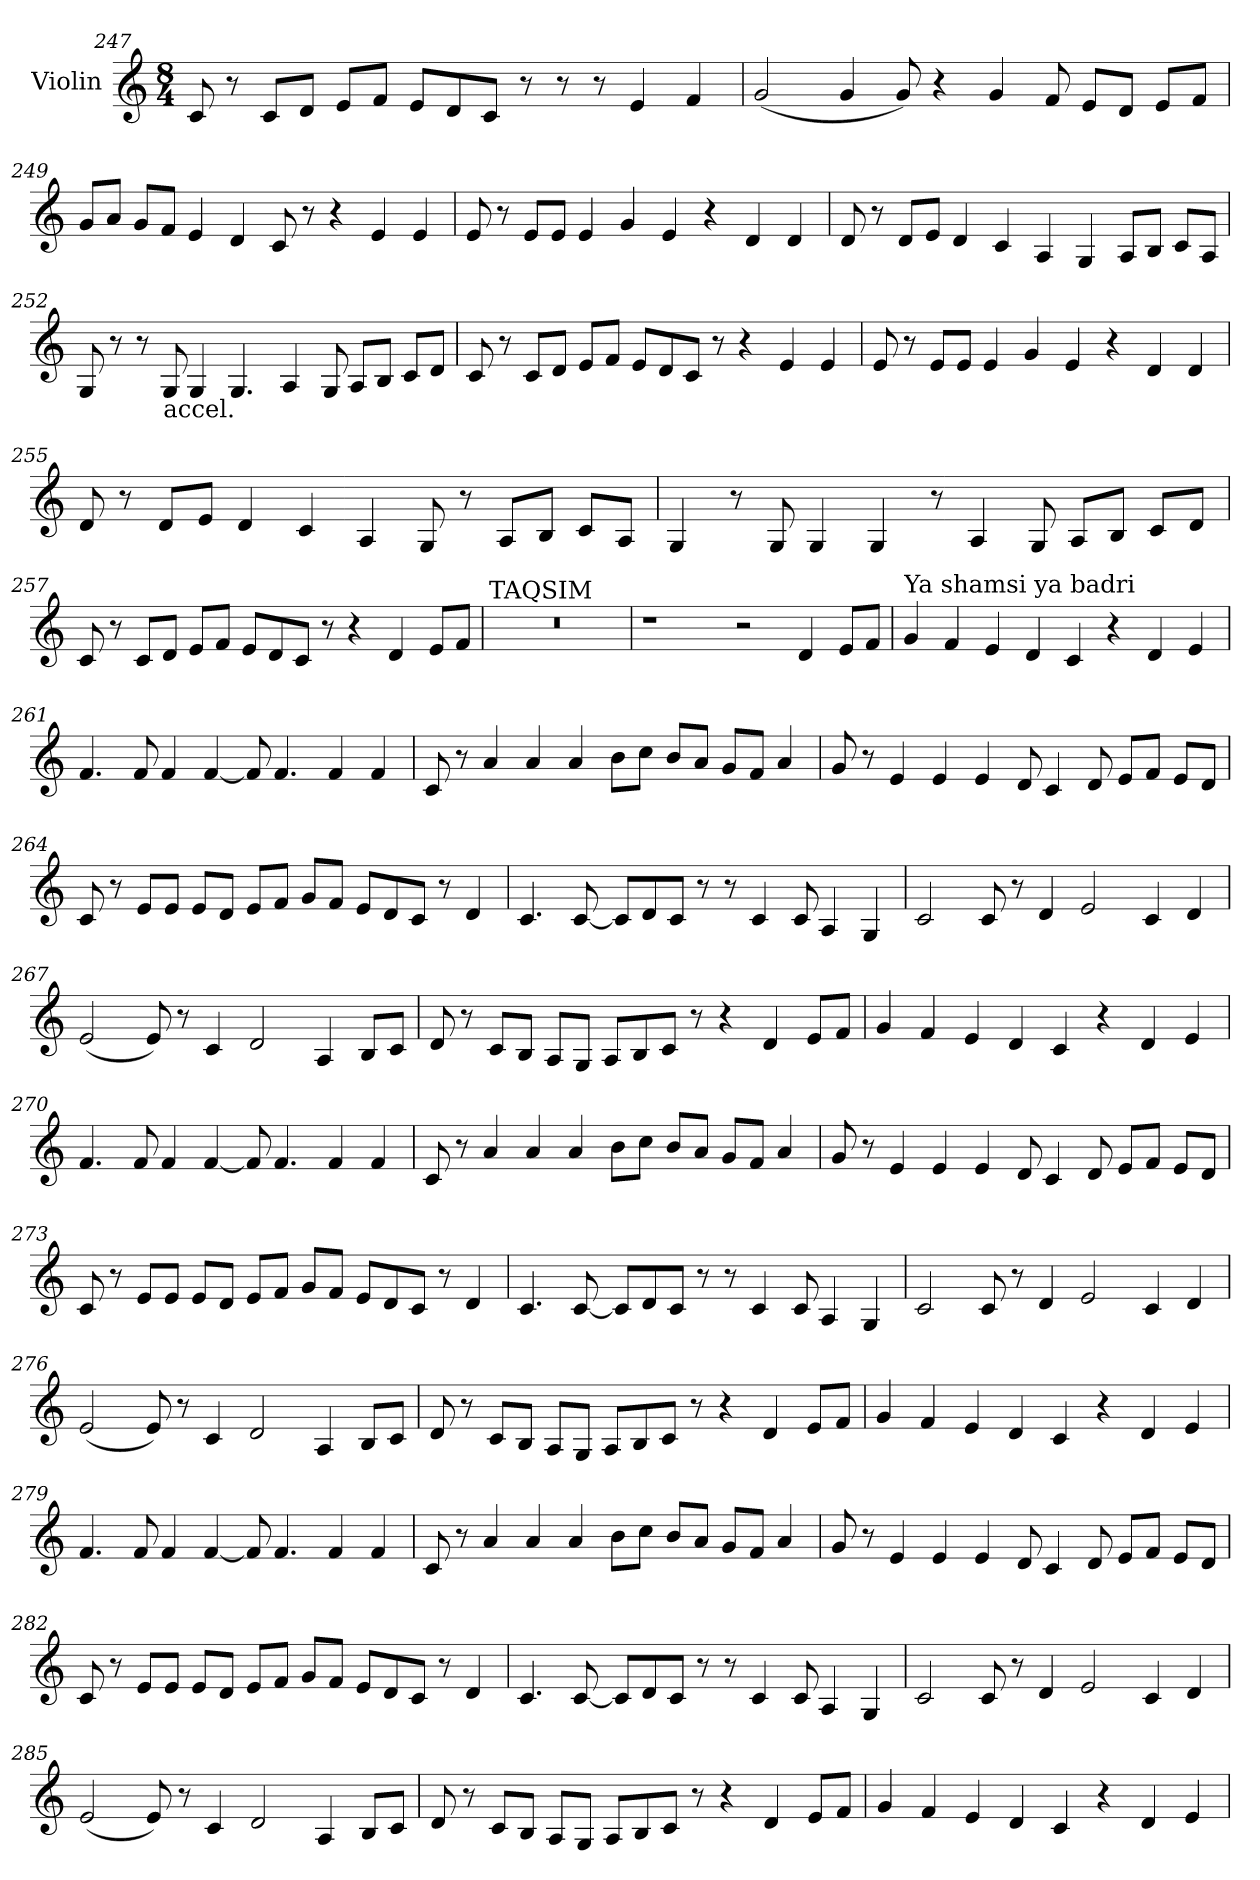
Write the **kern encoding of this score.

**kern
*part1
*staff1
*I"Violin
*clefG2
*k[]
*C:
*M8/4
=247
8c/
8r
8c/L
8d/J
8e/L
8f/J
8e/L
8d/
8c/J
8r
8r
8r
4e/
4f/
!!LO:LB:g=z
=248
(2g/
4g/
8g/)
4r
4g/
8f/
8e/L
8d/J
8e/L
8f/J
=249
8g/L
8a/J
8g/L
8f/J
4e/
4d/
8c/
8r
4r
4e/
4e/
!!LO:LB:g=z
=250
8e/
8r
8e/L
8e/J
4e/
4g/
4e/
4r
4d/
4d/
=251
8d/
8r
8d/L
8e/J
4d/
4c/
4A/
4G/
8A/L
8B/J
8c/L
8A/J
!!LO:PB:g=z
=252
8G/
8r
8r
!LO:TX:b:t=accel.
8G/
4G/
4.G/
4A/
8G/
8A/L
8B/J
8c/L
8d/J
=253
8c/
8r
8c/L
8d/J
8e/L
8f/J
8e/L
8d/
8c/J
8r
4r
4e/
4e/
!!LO:LB:g=z
=254
8e/
8r
8e/L
8e/J
4e/
4g/
4e/
4r
4d/
4d/
=255
8d/
8r
8d/L
8e/J
4d/
4c/
4A/
8G/
8r
8A/L
8B/J
8c/L
8A/J
!!LO:LB:g=z
=256
4G/
8r
8G/
4G/
4G/
8r
4A/
8G/
8A/L
8B/J
8c/L
8d/J
=257
8c/
8r
8c/L
8d/J
8e/L
8f/J
8e/L
8d/
8c/J
8r
4r
4d/
8e/L
8f/J
!!LO:LB:g=z
=258
!LO:TX:a:t=TAQSIM
0r
=259
*MM100
1r
2r
4d/
8e/L
8f/J
!!LO:LB:g=z
=260
!LO:TX:a:t=Ya shamsi ya badri
4g/
4f/
4e/
4d/
4c/
4r
4d/
4e/
!!LO:LB:g=z
=261
4.f/
8f/
4f/
[4f/
8f/]
4.f/
4f/
4f/
=262
8c/
8r
4a/
4a/
4a/
8b\L
8cc\J
8b/L
8a/J
8g/L
8f/J
4a/
!!LO:LB:g=z
=263
8g/
8r
4e/
4e/
4e/
8d/
4c/
8d/
8e/L
8f/J
8e/L
8d/J
=264
8c/
8r
8e/L
8e/J
8e/L
8d/J
8e/L
8f/J
8g/L
8f/J
8e/L
8d/
8c/J
8r
4d/
!!LO:LB:g=z
=265
4.c/
[8c/
8c/L]
8d/
8c/J
8r
8r
4c/
8c/
4A/
4G/
=266
2c/
8c/
8r
4d/
2e/
4c/
4d/
!!LO:PB:g=z
=267
(2e/
8e/)
8r
4c/
2d/
4A/
8B/L
8c/J
=268
8d/
8r
8c/L
8B/J
8A/L
8G/J
8A/L
8B/
8c/J
8r
4r
4d/
8e/L
8f/J
!!LO:PB:g=z
=269
4g/
4f/
4e/
4d/
4c/
4r
4d/
4e/
!!LO:PB:g=z
=270
4.f/
8f/
4f/
[4f/
8f/]
4.f/
4f/
4f/
=271
8c/
8r
4a/
4a/
4a/
8b\L
8cc\J
8b/L
8a/J
8g/L
8f/J
4a/
!!LO:LB:g=z
=272
8g/
8r
4e/
4e/
4e/
8d/
4c/
8d/
8e/L
8f/J
8e/L
8d/J
=273
8c/
8r
8e/L
8e/J
8e/L
8d/J
8e/L
8f/J
8g/L
8f/J
8e/L
8d/
8c/J
8r
4d/
!!LO:LB:g=z
=274
4.c/
[8c/
8c/L]
8d/
8c/J
8r
8r
4c/
8c/
4A/
4G/
=275
2c/
8c/
8r
4d/
2e/
4c/
4d/
!!LO:PB:g=z
=276
(2e/
8e/)
8r
4c/
2d/
4A/
8B/L
8c/J
!!LO:PB:g=z
=277
8d/
8r
8c/L
8B/J
8A/L
8G/J
8A/L
8B/
8c/J
8r
4r
4d/
8e/L
8f/J
!!LO:PB:g=z
=278
4g/
4f/
4e/
4d/
4c/
4r
4d/
4e/
!!LO:PB:g=z
=279
4.f/
8f/
4f/
[4f/
8f/]
4.f/
4f/
4f/
=280
8c/
8r
4a/
4a/
4a/
8b\L
8cc\J
8b/L
8a/J
8g/L
8f/J
4a/
!!LO:LB:g=z
=281
8g/
8r
4e/
4e/
4e/
8d/
4c/
8d/
8e/L
8f/J
8e/L
8d/J
=282
8c/
8r
8e/L
8e/J
8e/L
8d/J
8e/L
8f/J
8g/L
8f/J
8e/L
8d/
8c/J
8r
4d/
!!LO:LB:g=z
=283
4.c/
[8c/
8c/L]
8d/
8c/J
8r
8r
4c/
8c/
4A/
4G/
=284
2c/
8c/
8r
4d/
2e/
4c/
4d/
!!LO:PB:g=z
=285
(2e/
8e/)
8r
4c/
2d/
4A/
8B/L
8c/J
=286
8d/
8r
8c/L
8B/J
8A/L
8G/J
8A/L
8B/
8c/J
8r
4r
4d/
8e/L
8f/J
!!LO:PB:g=z
=287
4g/
4f/
4e/
4d/
4c/
4r
4d/
4e/
=
*-
